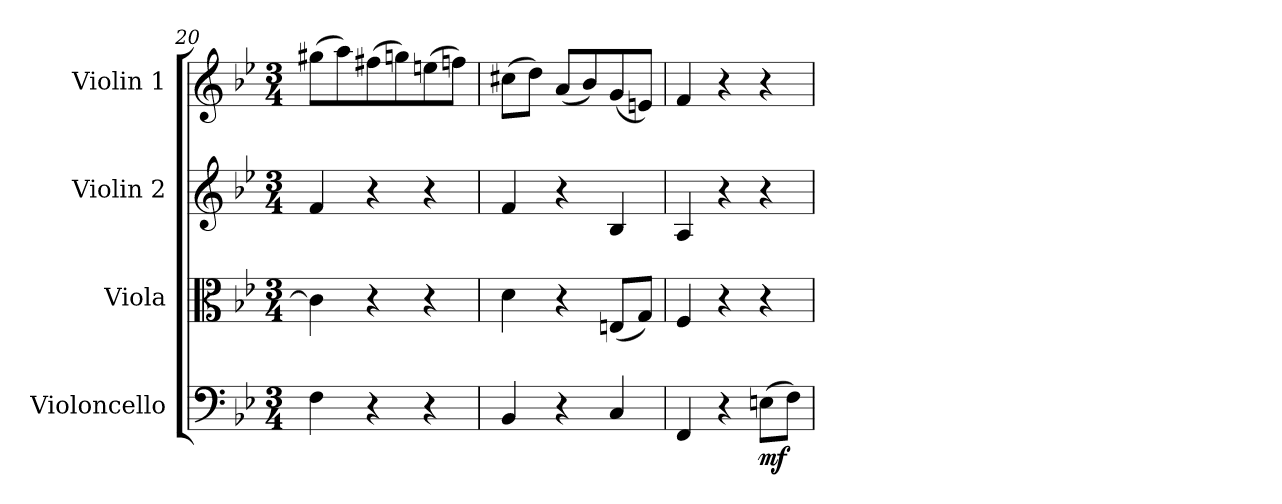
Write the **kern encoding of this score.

**kern	**dynam	**kern	**kern	**kern
*part4	*part4	*part3	*part2	*part1
*staff4	*staff4	*staff3	*staff2	*staff1
*I"Violoncello	*	*I"Viola	*I"Violin 2	*I"Violin 1
*I'Vc	*	*I'Vla	*I'Vln	*I'Vln
*clefF4	*	*clefC3	*clefG2	*clefG2
*k[b-e-]	*	*k[b-e-]	*k[b-e-]	*k[b-e-]
*M3/4	*	*M3/4	*M3/4	*M3/4
=20	=20	=20	=20	=20
4F\	.	4c\]	4f/	(8gg#X\L
.	.	.	.	8aa\)
4r	.	4r	4r	(8ff#X\
.	.	.	.	8ggn\)
4r	.	4r	4r	(8een\
.	.	.	.	8ffn\J)
=21	=21	=21	=21	=21
4BB-/	.	4d\	4f/	(8cc#X\L
.	.	.	.	8dd\J)
4r	.	4r	4r	(8a/L
.	.	.	.	8b-/)
4C/	.	(8En/L	4B-/	(8g/
.	.	8G/J)	.	8en/J)
=22	=22	=22	=22	=22
4FF/	.	4F/	4A/	4f/
4r	.	4r	4r	4r
!	!LO:DY:b	!	!	!
(8En\L	mf	4r	4r	4r
8F\J)	.	.	.	.
=	=	=	=	=
*-	*-	*-	*-	*-
